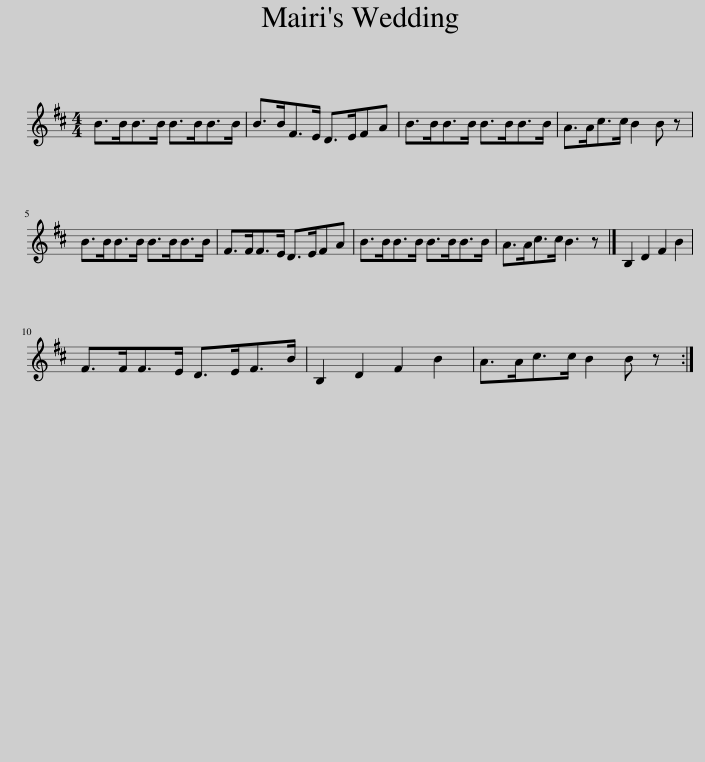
X:1
L:1/8
M:4/4
I:linebreak $
K:Bmin
V:1 treble
V:1
 B>BB>B B>BB>B | B>BF>E D>EFA | B>BB>B B>BB>B | A>Ac>c B2 B z |$ B>BB>B B>BB>B | %5
 F>FF>E D>EFA | B>BB>B B>BB>B | A>Ac>c B3 z |] B,2 D2 F2 B2 |$ F>FF>E D>EF>B | %10
 B,2 D2 F2 B2 | A>Ac>c B2 B z :| %12
